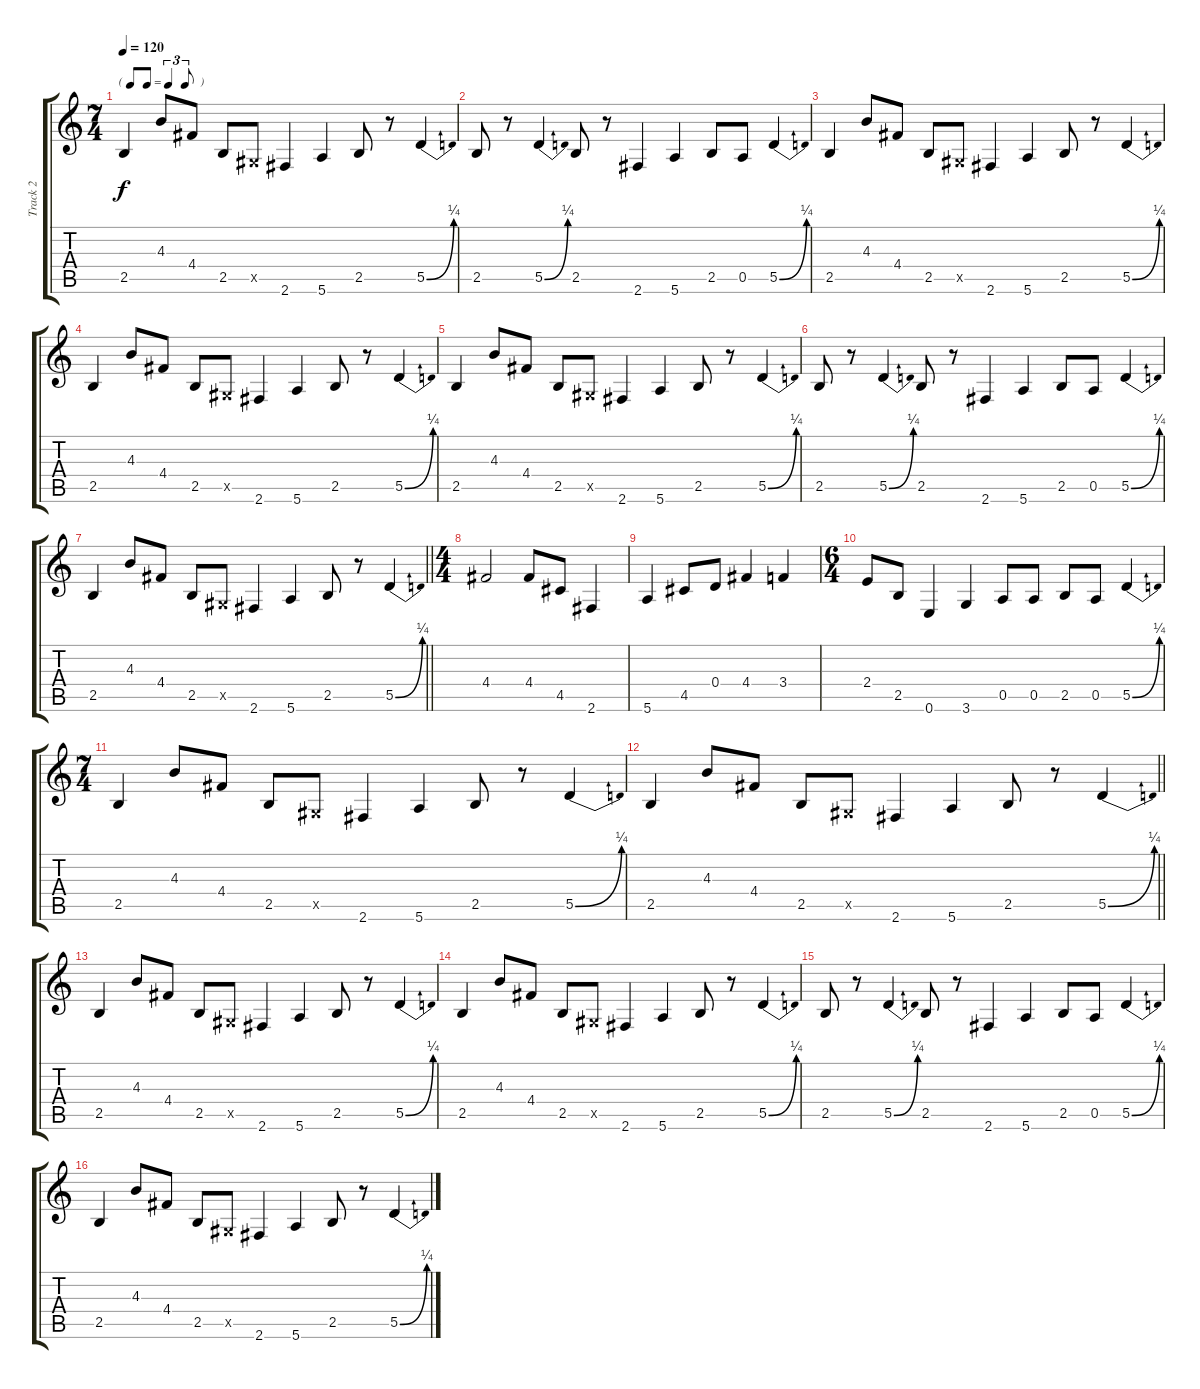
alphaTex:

\track ("Track 2" "Track 2") {instrument electricguitarjazz}
\staff {score tabs}
\tuning (E4 B3 G3 D3 A2 E2) {hide}
\ts (7 4)
\tf triplet8th
\tempo 120
\clef g2
\ks c
2.5.4{dy f} 4.3.8 4.4.8 2.5.8 -1.5{x}.8 2.6.4 5.6.4 2.5.8 r.8 5.5{be (bend 0 0 60 1)}.4 |
2.5.8 r.8 5.5{be (bend 0 0 60 1)}.4 2.5.8 r.8 2.6.4 5.6.4 2.5.8 0.5.8 5.5{be (bend 0 0 60 1)}.4 |
2.5.4 4.3.8 4.4.8 2.5.8 -1.5{x}.8 2.6.4 5.6.4 2.5.8 r.8 5.5{be (bend 0 0 60 1)}.4 |
2.5.4 4.3.8 4.4.8 2.5.8 -1.5{x}.8 2.6.4 5.6.4 2.5.8 r.8 5.5{be (bend 0 0 60 1)}.4 |
2.5.4 4.3.8 4.4.8 2.5.8 -1.5{x}.8 2.6.4 5.6.4 2.5.8 r.8 5.5{be (bend 0 0 60 1)}.4 |
2.5.8 r.8 5.5{be (bend 0 0 60 1)}.4 2.5.8 r.8 2.6.4 5.6.4 2.5.8 0.5.8 5.5{be (bend 0 0 60 1)}.4 |
\barLineRight lightlight
2.5.4 4.3.8 4.4.8 2.5.8 -1.5{x}.8 2.6.4 5.6.4 2.5.8 r.8 5.5{be (bend 0 0 60 1)}.4 |
\ts (4 4)
4.4.2 4.4.8 4.5.8 2.6.4 |
5.6.4 4.5.8 0.4.8 4.4.4 3.4.4 |
\ts (6 4)
2.4.8 2.5.8 0.6.4 3.6.4 0.5.8 0.5.8 2.5.8 0.5.8 5.5{be (bend 0 0 60 1)}.4 |
\ts (7 4)
2.5.4 4.3.8 4.4.8 2.5.8 -1.5{x}.8 2.6.4 5.6.4 2.5.8 r.8 5.5{be (bend 0 0 60 1)}.4 |
\barLineRight lightlight
2.5.4 4.3.8 4.4.8 2.5.8 -1.5{x}.8 2.6.4 5.6.4 2.5.8 r.8 5.5{be (bend 0 0 60 1)}.4 |
2.5.4 4.3.8 4.4.8 2.5.8 -1.5{x}.8 2.6.4 5.6.4 2.5.8 r.8 5.5{be (bend 0 0 60 1)}.4 |
2.5.4 4.3.8 4.4.8 2.5.8 -1.5{x}.8 2.6.4 5.6.4 2.5.8 r.8 5.5{be (bend 0 0 60 1)}.4 |
2.5.8 r.8 5.5{be (bend 0 0 60 1)}.4 2.5.8 r.8 2.6.4 5.6.4 2.5.8 0.5.8 5.5{be (bend 0 0 60 1)}.4 |
2.5.4 4.3.8 4.4.8 2.5.8 -1.5{x}.8 2.6.4 5.6.4 2.5.8 r.8 5.5{be (bend 0 0 60 1)}.4
